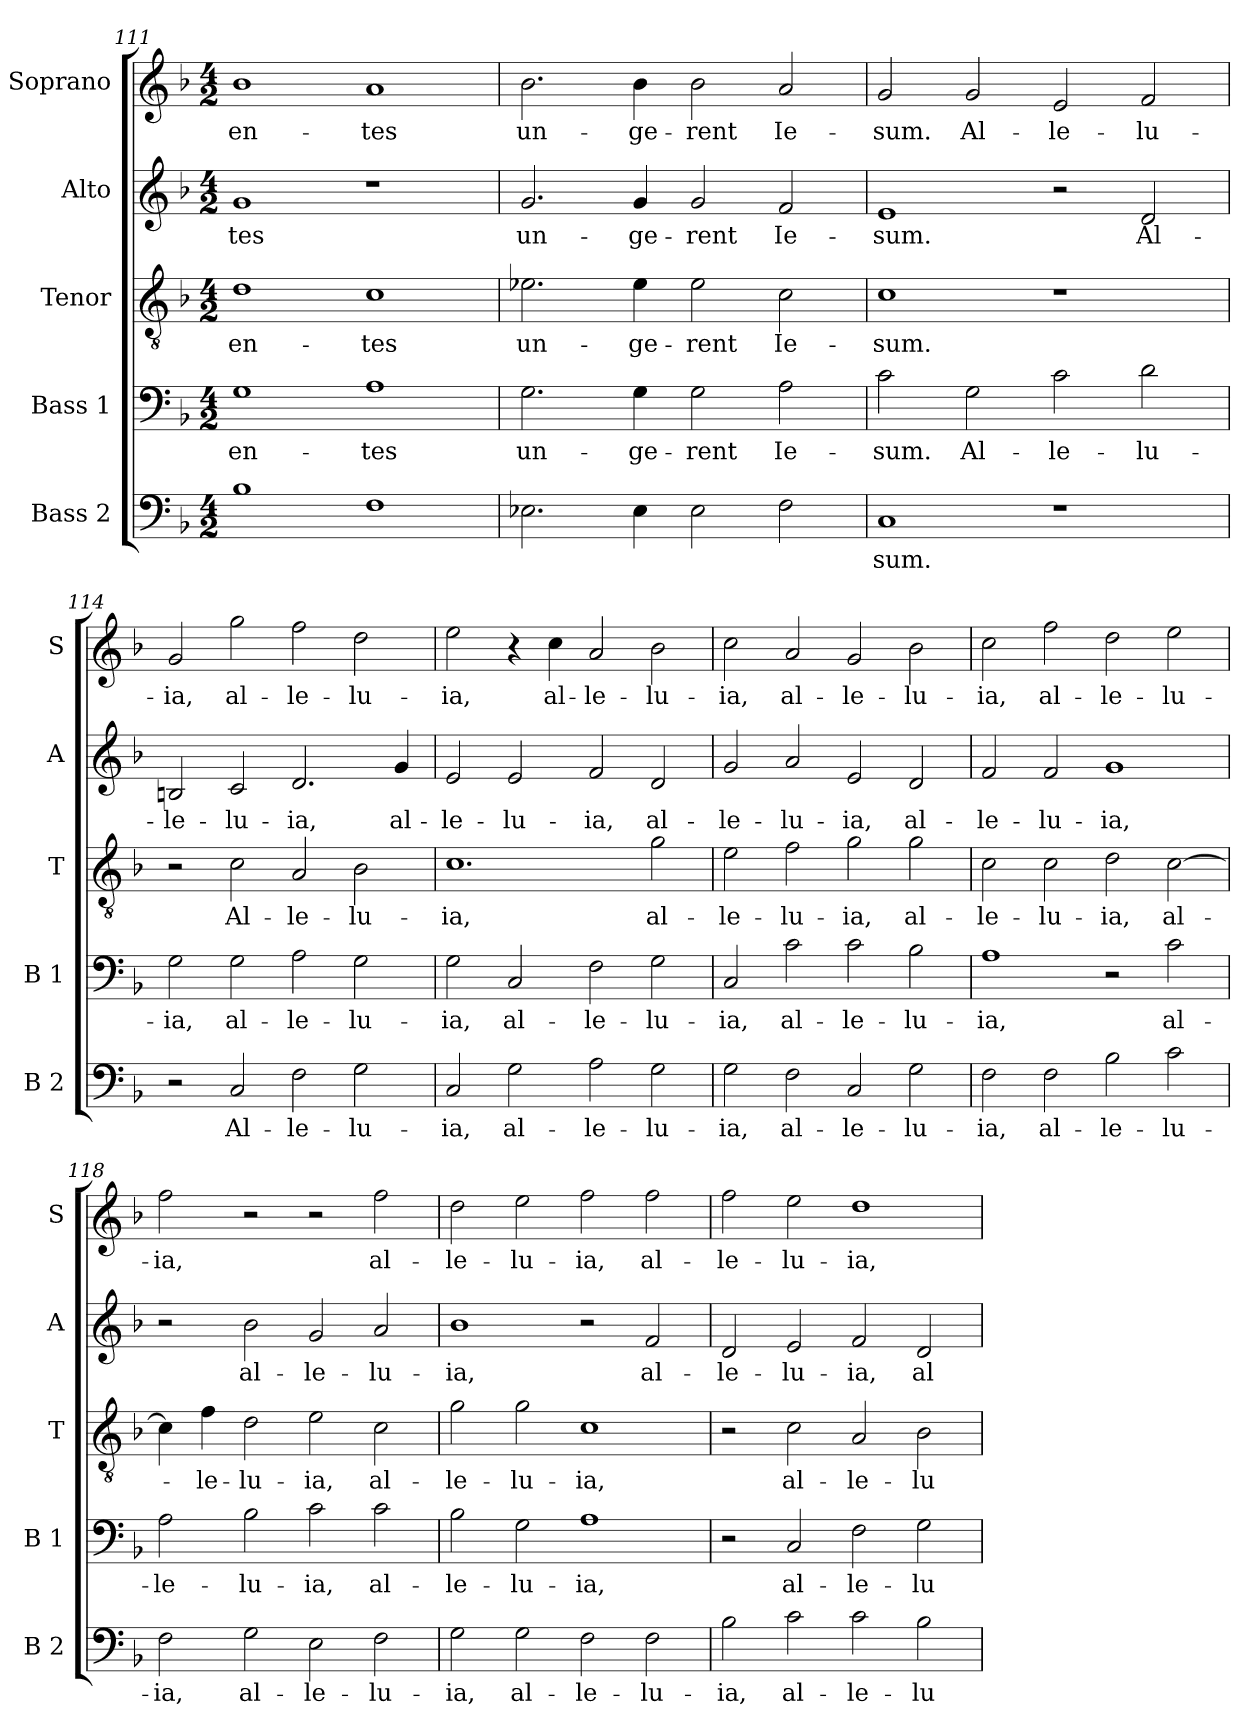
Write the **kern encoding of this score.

**kern	**text	**kern	**text	**kern	**text	**kern	**text	**kern	**text
*part5	*part5	*part4	*part4	*part3	*part3	*part2	*part2	*part1	*part1
*staff5	*staff5	*staff4	*staff4	*staff3	*staff3	*staff2	*staff2	*staff1	*staff1
*I"Bass 2	*	*I"Bass 1	*	*I"Tenor	*	*I"Alto	*	*I"Soprano	*
*I'B 2	*	*I'B 1	*	*I'T	*	*I'A	*	*I'S	*
*clefF4	*	*clefF4	*	*clefGv2	*	*clefG2	*	*clefG2	*
*k[b-]	*	*k[b-]	*	*k[b-]	*	*k[b-]	*	*k[b-]	*
*F:	*	*F:	*	*F:	*	*F:	*	*F:	*
*M4/2	*	*M4/2	*	*M4/2	*	*M4/2	*	*M4/2	*
=111	=111	=111	=111	=111	=111	=111	=111	=111	=111
!	!	!	!LO:LY:b	!	!LO:LY:b	!	!LO:LY:b	!	!LO:LY:b
1B-	.	1G	-en-	1d	-en-	1g	-tes	1b-	-en-
!	!	!	!LO:LY:b	!	!LO:LY:b	!	!	!	!LO:LY:b
1F	.	1A	-tes	1c	-tes	1r	.	1a	-tes
=112	=112	=112	=112	=112	=112	=112	=112	=112	=112
!	!	!	!LO:LY:b	!	!LO:LY:b	!	!LO:LY:b	!	!LO:LY:b
2.E-X\	.	2.G\	un-	2.e-X\	un-	2.g/	un-	2.b-\	un-
!	!	!	!LO:LY:b	!	!LO:LY:b	!	!LO:LY:b	!	!LO:LY:b
4E-\	.	4G\	-ge-	4e-\	-ge-	4g/	-ge-	4b-\	-ge-
!	!	!	!LO:LY:b	!	!LO:LY:b	!	!LO:LY:b	!	!LO:LY:b
2E-\	.	2G\	-rent	2e-\	-rent	2g/	-rent	2b-\	-rent
!	!	!	!LO:LY:b	!	!LO:LY:b	!	!LO:LY:b	!	!LO:LY:b
2F\	.	2A\	Ie-	2c\	Ie-	2f/	Ie-	2a/	Ie-
=113	=113	=113	=113	=113	=113	=113	=113	=113	=113
!	!LO:LY:b	!	!LO:LY:b	!	!LO:LY:b	!	!LO:LY:b	!	!LO:LY:b
1C	-sum.	2c\	-sum.	1c	-sum.	1e	-sum.	2g/	-sum.
!	!	!	!LO:LY:b	!	!	!	!	!	!LO:LY:b
.	.	2G\	Al-	.	.	.	.	2g/	Al-
!	!	!	!LO:LY:b	!	!	!	!	!	!LO:LY:b
1r	.	2c\	-le-	1r	.	2r	.	2e/	-le-
!	!	!	!LO:LY:b	!	!	!	!LO:LY:b	!	!LO:LY:b
.	.	2d\	-lu-	.	.	2d/	Al-	2f/	-lu-
=114	=114	=114	=114	=114	=114	=114	=114	=114	=114
!	!	!	!LO:LY:b	!	!	!	!LO:LY:b	!	!LO:LY:b
2r	.	2G\	-ia,	2r	.	2Bn/	-le-	2g/	-ia,
!	!LO:LY:b	!	!LO:LY:b	!	!LO:LY:b	!	!LO:LY:b	!	!LO:LY:b
2C/	Al-	2G\	al-	2c\	Al-	2c/	-lu-	2gg\	al-
!	!LO:LY:b	!	!LO:LY:b	!	!LO:LY:b	!	!LO:LY:b	!	!LO:LY:b
2F\	-le-	2A\	-le-	2A/	-le-	2.d/	-ia,	2ff\	-le-
!	!LO:LY:b	!	!LO:LY:b	!	!LO:LY:b	!	!	!	!LO:LY:b
2G\	-lu-	2G\	-lu-	2B-\	-lu-	.	.	2dd\	-lu-
!	!	!	!	!	!	!	!LO:LY:b	!	!
.	.	.	.	.	.	4g/	al-	.	.
!!LO:LB:g=z
=115	=115	=115	=115	=115	=115	=115	=115	=115	=115
!	!LO:LY:b	!	!LO:LY:b	!	!LO:LY:b	!	!LO:LY:b	!	!LO:LY:b
2C/	-ia,	2G\	-ia,	1.c	-ia,	2e/	-le-	2ee\	-ia,
!	!LO:LY:b	!	!LO:LY:b	!	!	!	!LO:LY:b	!	!
2G\	al-	2C/	al-	.	.	2e/	-lu-	4r	.
!	!	!	!	!	!	!	!	!	!LO:LY:b
.	.	.	.	.	.	.	.	4cc\	al-
!	!LO:LY:b	!	!LO:LY:b	!	!	!	!LO:LY:b	!	!LO:LY:b
2A\	-le-	2F\	-le-	.	.	2f/	-ia,	2a/	-le-
!	!LO:LY:b	!	!LO:LY:b	!	!LO:LY:b	!	!LO:LY:b	!	!LO:LY:b
2G\	-lu-	2G\	-lu-	2g\	al-	2d/	al-	2b-\	-lu-
=116	=116	=116	=116	=116	=116	=116	=116	=116	=116
!	!LO:LY:b	!	!LO:LY:b	!	!LO:LY:b	!	!LO:LY:b	!	!LO:LY:b
2G\	-ia,	2C/	-ia,	2e\	-le-	2g/	-le-	2cc\	-ia,
!	!LO:LY:b	!	!LO:LY:b	!	!LO:LY:b	!	!LO:LY:b	!	!LO:LY:b
2F\	al-	2c\	al-	2f\	-lu-	2a/	-lu-	2a/	al-
!	!LO:LY:b	!	!LO:LY:b	!	!LO:LY:b	!	!LO:LY:b	!	!LO:LY:b
2C/	-le-	2c\	-le-	2g\	-ia,	2e/	-ia,	2g/	-le-
!	!LO:LY:b	!	!LO:LY:b	!	!LO:LY:b	!	!LO:LY:b	!	!LO:LY:b
2G\	-lu-	2B-\	-lu-	2g\	al-	2d/	al-	2b-\	-lu-
=117	=117	=117	=117	=117	=117	=117	=117	=117	=117
!	!LO:LY:b	!	!LO:LY:b	!	!LO:LY:b	!	!LO:LY:b	!	!LO:LY:b
2F\	-ia,	1A	-ia,	2c\	-le-	2f/	-le-	2cc\	-ia,
!	!LO:LY:b	!	!	!	!LO:LY:b	!	!LO:LY:b	!	!LO:LY:b
2F\	al-	.	.	2c\	-lu-	2f/	-lu-	2ff\	al-
!	!LO:LY:b	!	!	!	!LO:LY:b	!	!LO:LY:b	!	!LO:LY:b
2B-\	-le-	2r	.	2d\	-ia,	1g	-ia,	2dd\	-le-
!	!LO:LY:b	!	!LO:LY:b	!	!LO:LY:b	!	!	!	!LO:LY:b
2c\	-lu-	2c\	al-	[2c\	al-	.	.	2ee\	-lu-
=118	=118	=118	=118	=118	=118	=118	=118	=118	=118
!	!LO:LY:b	!	!LO:LY:b	!	!	!	!	!	!LO:LY:b
2F\	-ia,	2A\	-le-	4c\]	.	2r	.	2ff\	-ia,
!	!	!	!	!	!LO:LY:b	!	!	!	!
.	.	.	.	4f\	-le-	.	.	.	.
!	!LO:LY:b	!	!LO:LY:b	!	!LO:LY:b	!	!LO:LY:b	!	!
2G\	al-	2B-\	-lu-	2d\	-lu-	2b-\	al-	2r	.
!	!LO:LY:b	!	!LO:LY:b	!	!LO:LY:b	!	!LO:LY:b	!	!
2E\	-le-	2c\	-ia,	2e\	-ia,	2g/	-le-	2r	.
!	!LO:LY:b	!	!LO:LY:b	!	!LO:LY:b	!	!LO:LY:b	!	!LO:LY:b
2F\	-lu-	2c\	al-	2c\	al-	2a/	-lu-	2ff\	al-
=119	=119	=119	=119	=119	=119	=119	=119	=119	=119
!	!LO:LY:b	!	!LO:LY:b	!	!LO:LY:b	!	!LO:LY:b	!	!LO:LY:b
2G\	-ia,	2B-\	-le-	2g\	-le-	1b-	-ia,	2dd\	-le-
!	!LO:LY:b	!	!LO:LY:b	!	!LO:LY:b	!	!	!	!LO:LY:b
2G\	al-	2G\	-lu-	2g\	-lu-	.	.	2ee\	-lu-
!	!LO:LY:b	!	!LO:LY:b	!	!LO:LY:b	!	!	!	!LO:LY:b
2F\	-le-	1A	-ia,	1c	-ia,	2r	.	2ff\	-ia,
!	!LO:LY:b	!	!	!	!	!	!LO:LY:b	!	!LO:LY:b
2F\	-lu-	.	.	.	.	2f/	al-	2ff\	al-
=120	=120	=120	=120	=120	=120	=120	=120	=120	=120
!	!LO:LY:b	!	!	!	!	!	!LO:LY:b	!	!LO:LY:b
2B-\	-ia,	2r	.	2r	.	2d/	-le-	2ff\	-le-
!	!LO:LY:b	!	!LO:LY:b	!	!LO:LY:b	!	!LO:LY:b	!	!LO:LY:b
2c\	al-	2C/	al-	2c\	al-	2e/	-lu-	2ee\	-lu-
!	!LO:LY:b	!	!LO:LY:b	!	!LO:LY:b	!	!LO:LY:b	!	!LO:LY:b
2c\	-le-	2F\	-le-	2A/	-le-	2f/	-ia,	1dd	-ia,
!	!LO:LY:b	!	!LO:LY:b	!	!LO:LY:b	!	!LO:LY:b	!	!
2B-\	-lu-	2G\	-lu-	2B-\	-lu-	2d/	al-	.	.
=	=	=	=	=	=	=	=	=	=
*-	*-	*-	*-	*-	*-	*-	*-	*-	*-
